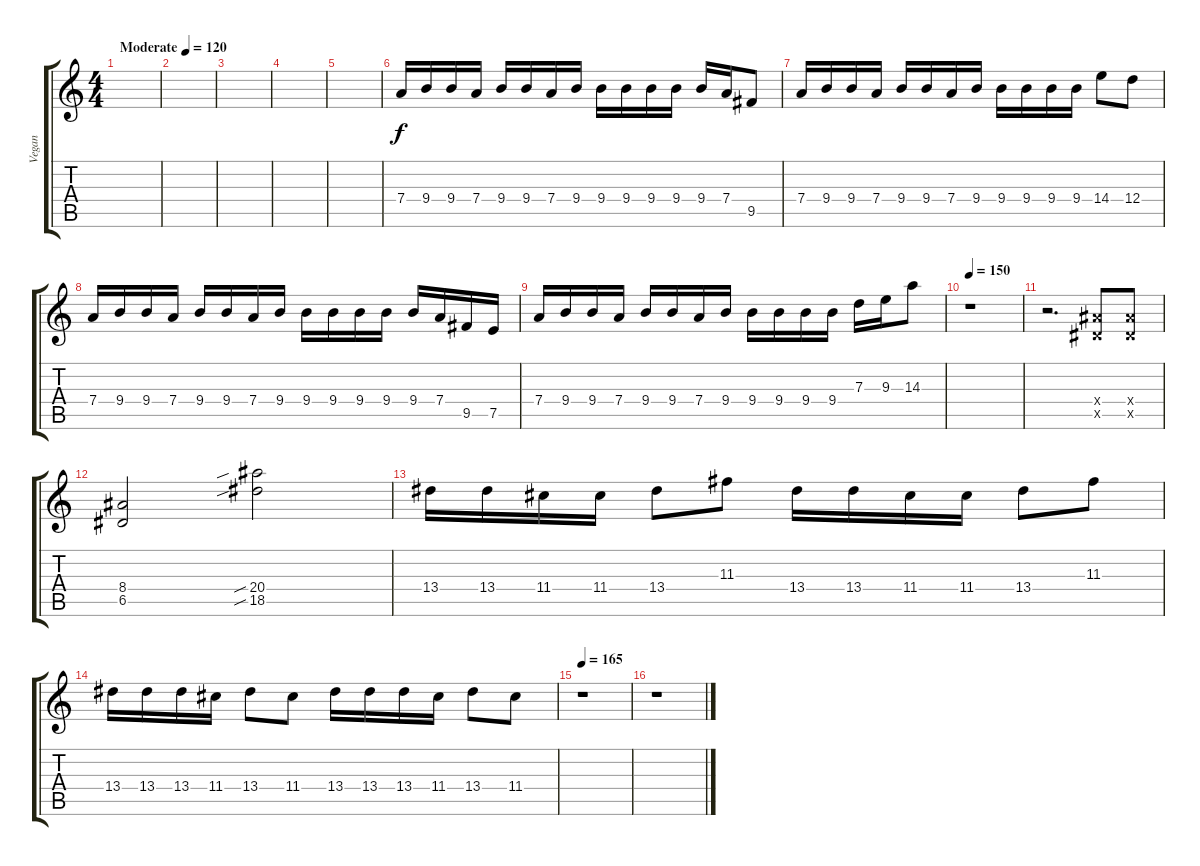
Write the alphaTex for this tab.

\track ("Vegan" "Vegan") {instrument electricbassfinger}
\staff {score tabs}
\tuning (E4 B3 G3 D3 A2 E2) {hide}
\ts (4 4)
\tempo (120 "Moderate")
\clef g2
\ks c
|
|
|
|
|
7.4.16 9.4.16 9.4.16 7.4.16 9.4.16 9.4.16 7.4.16 9.4.16 9.4.16 9.4.16 9.4.16 9.4.16 9.4.16 7.4.16 9.5.8 |
7.4.16 9.4.16 9.4.16 7.4.16 9.4.16 9.4.16 7.4.16 9.4.16 9.4.16 9.4.16 9.4.16 9.4.16 14.4.8 12.4.8 |
7.4.16 9.4.16 9.4.16 7.4.16 9.4.16 9.4.16 7.4.16 9.4.16 9.4.16 9.4.16 9.4.16 9.4.16 9.4.16 7.4.16 9.5.16 7.5.16 |
7.4.16 9.4.16 9.4.16 7.4.16 9.4.16 9.4.16 7.4.16 9.4.16 9.4.16 9.4.16 9.4.16 9.4.16 7.3.16 9.3.16 14.3.8 |
\tempo 150
r.1 |
r.2{d} (8.4{x} 6.5{x}).8 (8.4{x} 6.5{x}).8 |
(8.4 6.5).2 (20.4{sib} 18.5{sib}).2 |
13.4.16 13.4.16 11.4.16 11.4.16 13.4.8 11.3.8 13.4.16 13.4.16 11.4.16 11.4.16 13.4.8 11.3.8 |
13.4.16 13.4.16 13.4.16 11.4.16 13.4.8 11.4.8 13.4.16 13.4.16 13.4.16 11.4.16 13.4.8 11.4.8 |
\tempo 165
r.1 |
r.1
